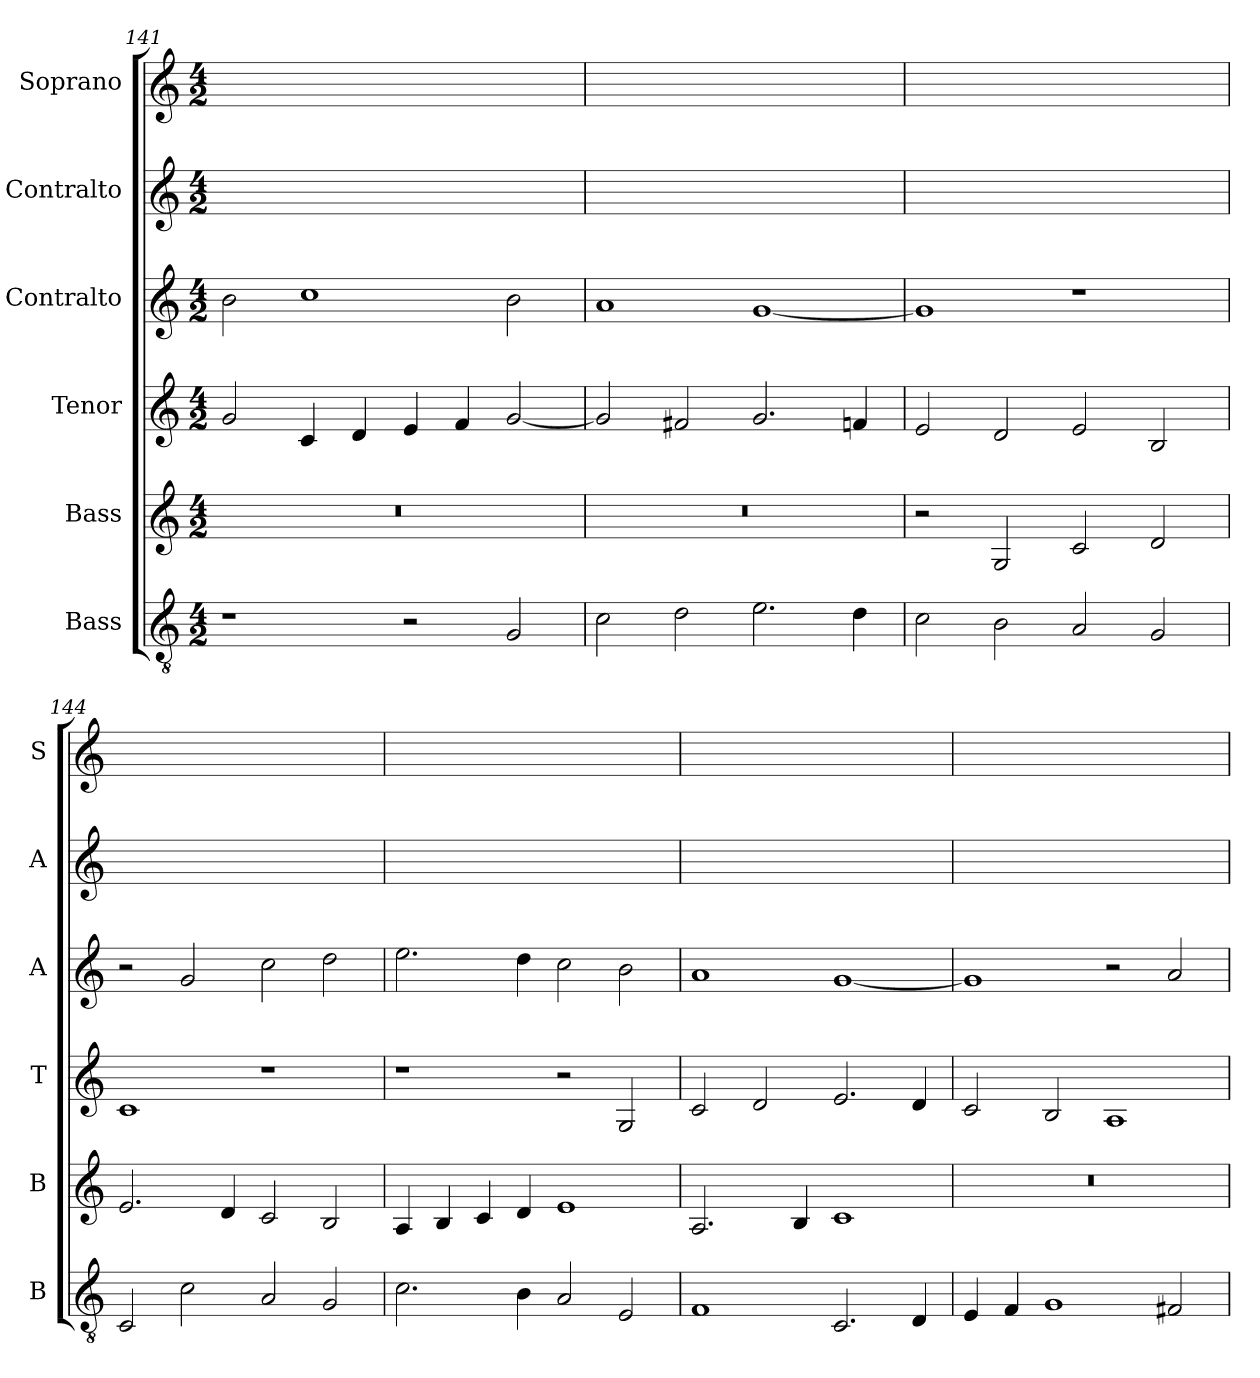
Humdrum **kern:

**kern	**kern	**kern	**kern	**kern	**kern
*part6	*part5	*part4	*part3	*part2	*part1
*staff6	*staff5	*staff4	*staff3	*staff2	*staff1
*I"Bass	*I"Bass	*I"Tenor	*I"Contralto	*I"Contralto	*I"Soprano
*I'B	*I'B	*I'T	*I'A	*I'A	*I'S
*clefGv2	*clefG2	*clefG2	*clefG2	*clefG2	*clefG2
*k[]	*k[]	*k[]	*k[]	*k[]	*k[]
*G:mix	*G:mix	*G:mix	*G:mix	*G:mix	*G:mix
*M4/2	*M4/2	*M4/2	*M4/2	*M4/2	*M4/2
=141	=141	=141	=141	=141	=141
1r	0r	2g	2b	0ryy	0ryy
.	.	4c	1cc	.	.
.	.	4d	.	.	.
2r	.	4e	.	.	.
.	.	4f	.	.	.
2G	.	[2g	2b	.	.
=142	=142	=142	=142	=142	=142
2c	0r	2g]	1a	0ryy	0ryy
2d	.	2f#X	.	.	.
2.e	.	2.g	[1g	.	.
4d	.	4fn	.	.	.
=143	=143	=143	=143	=143	=143
2c	2r	2e	1g]	0ryy	0ryy
2B	2G	2d	.	.	.
2A	2c	2e	1r	.	.
2G	2d	2B	.	.	.
=144	=144	=144	=144	=144	=144
2C	2.e	1c	2r	0ryy	0ryy
2c	.	.	2g	.	.
.	4d	.	.	.	.
2A	2c	1r	2cc	.	.
2G	2B	.	2dd	.	.
=145	=145	=145	=145	=145	=145
2.c	4A	1r	2.ee	0ryy	0ryy
.	4B	.	.	.	.
.	4c	.	.	.	.
4B	4d	.	4dd	.	.
2A	1e	2r	2cc	.	.
2E	.	2G	2b	.	.
=146	=146	=146	=146	=146	=146
1F	2.A	2c	1a	0ryy	0ryy
.	.	2d	.	.	.
.	4B	.	.	.	.
2.C	1c	2.e	[1g	.	.
4D	.	4d	.	.	.
=147	=147	=147	=147	=147	=147
4E	0r	2c	1g]	0ryy	0ryy
4F	.	.	.	.	.
1G	.	2B	.	.	.
.	.	1A	2r	.	.
2F#X	.	.	2a	.	.
=	=	=	=	=	=
*-	*-	*-	*-	*-	*-
